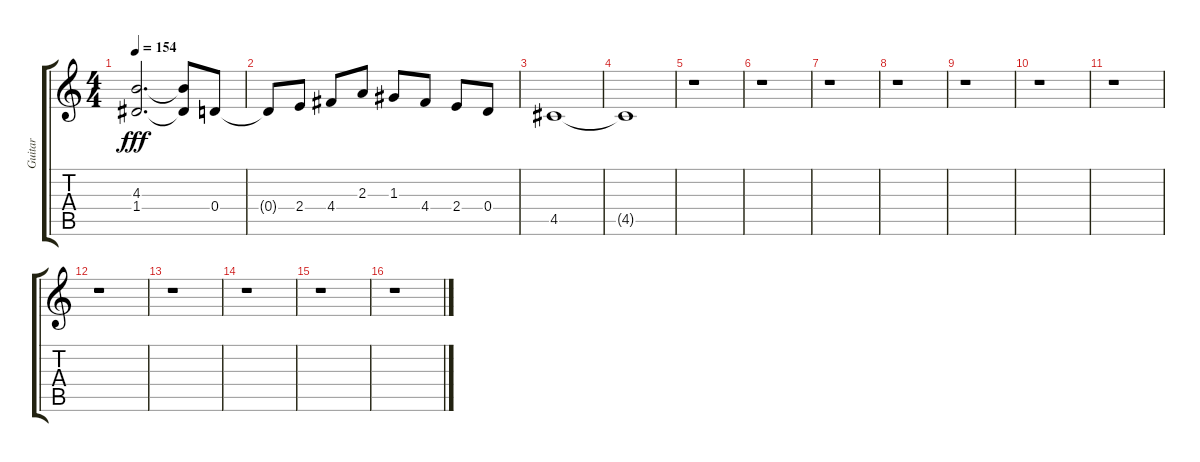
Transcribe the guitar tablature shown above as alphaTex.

\track ("Guitar" "Guitar") {instrument distortionguitar}
\staff {score tabs}
\tuning (E4 B3 G3 D3 A2 E2) {hide}
\ts (4 4)
\tempo 154
\clef g2
\ks c
(4.3{t} 1.4{t}).2{d dy fff} (4.3{t} 1.4{t}).8 0.4.8 |
0.4{t}.8 2.4.8 4.4.8 2.3.8 1.3.8 4.4.8 2.4.8 0.4.8 |
4.5.1 |
4.5{t}.1 |
r.1 |
r.1 |
r.1 |
r.1 |
r.1 |
r.1 |
r.1 |
r.1 |
r.1 |
r.1 |
r.1 |
r.1
